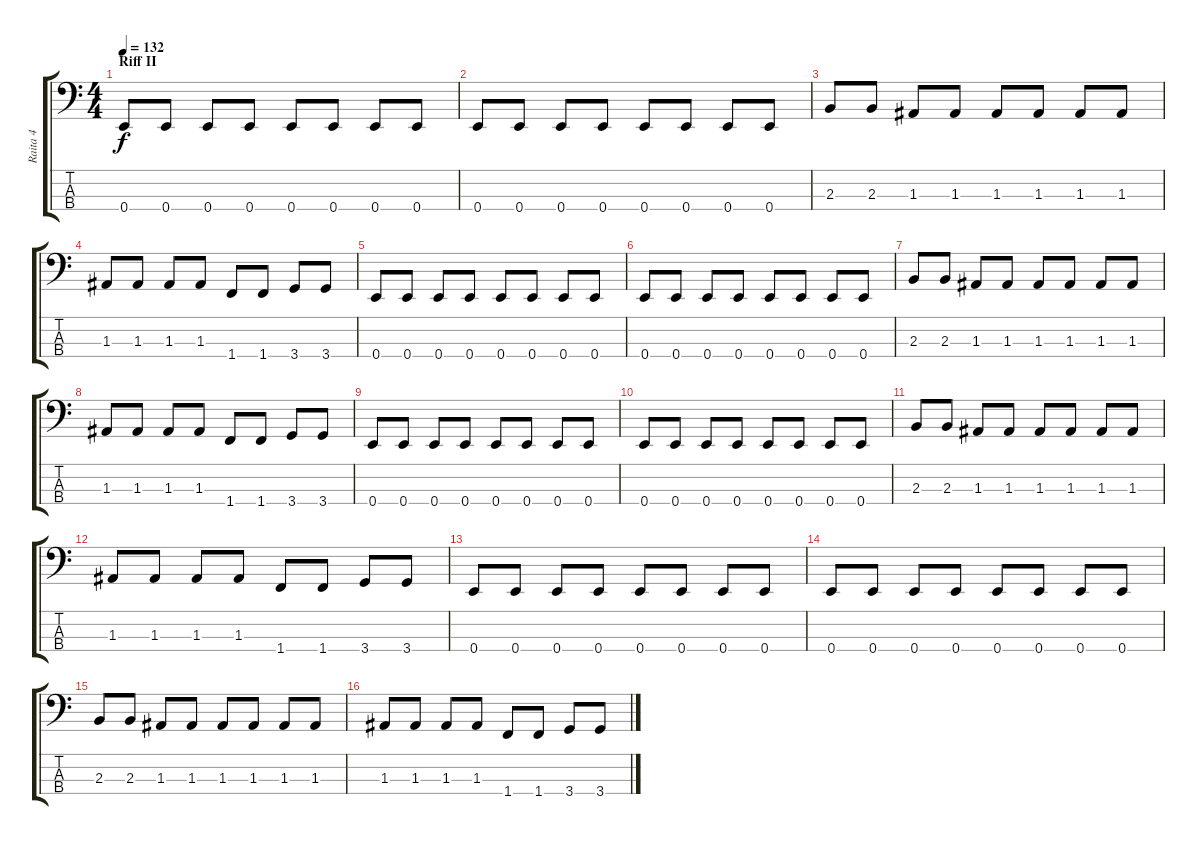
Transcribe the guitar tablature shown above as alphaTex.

\track ("Raita 4" "Raita 4") {instrument electricbasspick}
\staff {score tabs}
\tuning (G2 D2 A1 E1) {hide}
\ts (4 4)
\section ("" "Riff II")
\tempo 132
\clef f4
\ks c
0.4.8{dy f} 0.4.8 0.4.8 0.4.8 0.4.8 0.4.8 0.4.8 0.4.8 |
0.4.8 0.4.8 0.4.8 0.4.8 0.4.8 0.4.8 0.4.8 0.4.8 |
2.3.8 2.3.8 1.3.8 1.3.8 1.3.8 1.3.8 1.3.8 1.3.8 |
1.3.8 1.3.8 1.3.8 1.3.8 1.4.8 1.4.8 3.4.8 3.4.8 |
0.4.8 0.4.8 0.4.8 0.4.8 0.4.8 0.4.8 0.4.8 0.4.8 |
0.4.8 0.4.8 0.4.8 0.4.8 0.4.8 0.4.8 0.4.8 0.4.8 |
2.3.8 2.3.8 1.3.8 1.3.8 1.3.8 1.3.8 1.3.8 1.3.8 |
1.3.8 1.3.8 1.3.8 1.3.8 1.4.8 1.4.8 3.4.8 3.4.8 |
0.4.8 0.4.8 0.4.8 0.4.8 0.4.8 0.4.8 0.4.8 0.4.8 |
0.4.8 0.4.8 0.4.8 0.4.8 0.4.8 0.4.8 0.4.8 0.4.8 |
2.3.8 2.3.8 1.3.8 1.3.8 1.3.8 1.3.8 1.3.8 1.3.8 |
1.3.8 1.3.8 1.3.8 1.3.8 1.4.8 1.4.8 3.4.8 3.4.8 |
0.4.8 0.4.8 0.4.8 0.4.8 0.4.8 0.4.8 0.4.8 0.4.8 |
0.4.8 0.4.8 0.4.8 0.4.8 0.4.8 0.4.8 0.4.8 0.4.8 |
2.3.8 2.3.8 1.3.8 1.3.8 1.3.8 1.3.8 1.3.8 1.3.8 |
1.3.8 1.3.8 1.3.8 1.3.8 1.4.8 1.4.8 3.4.8 3.4.8
